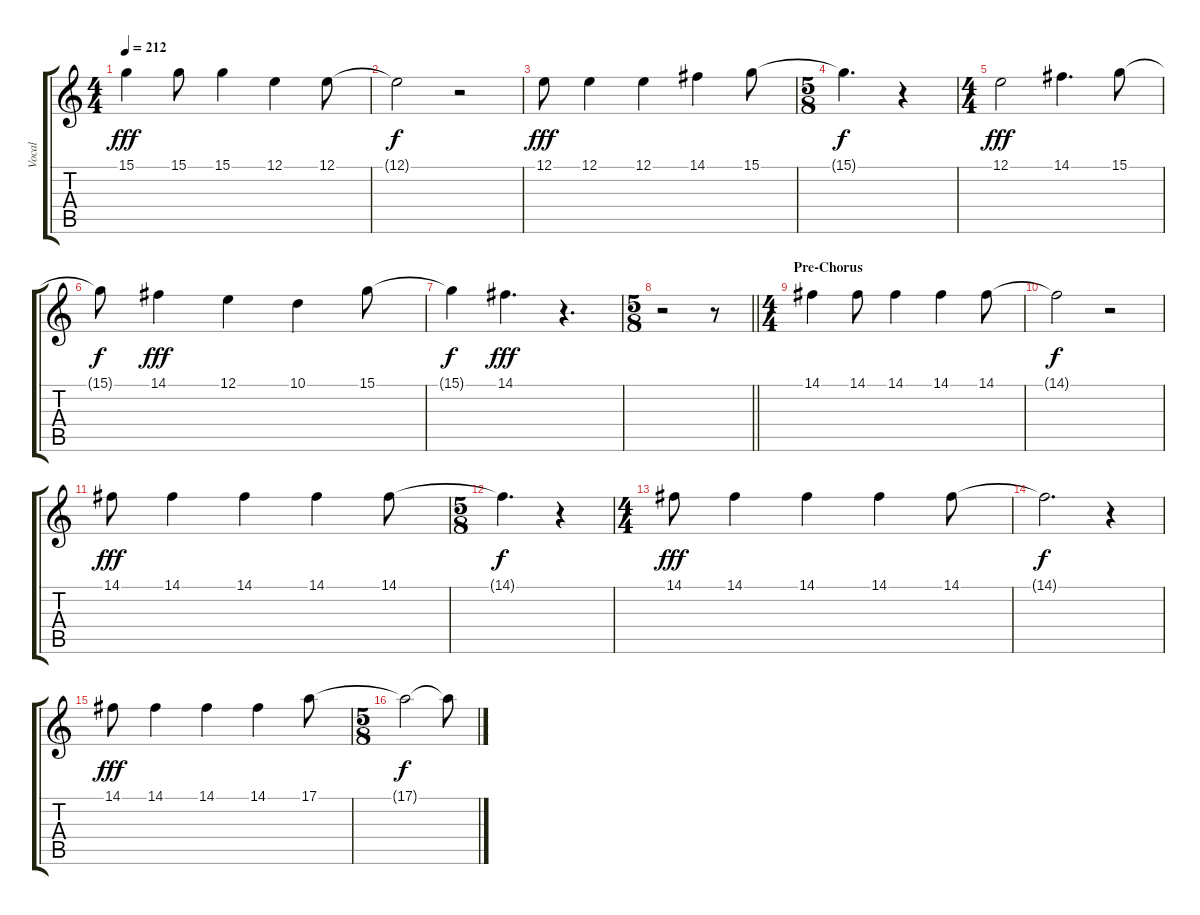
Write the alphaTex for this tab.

\track ("Vocal" "Vocal") {instrument lead1square}
\staff {score tabs}
\tuning (E4 B3 G3 D3 A2 E2) {hide}
\ts (4 4)
\tempo 212
\clef g2
\ks c
15.1.4{dy fff} 15.1.8 15.1.4 12.1.4 12.1.8 |
12.1{t}.2{dy f} r.2 |
12.1.8{dy fff} 12.1.4 12.1.4 14.1.4 15.1.8 |
\ts (5 8)
15.1{t}.4{d dy f} r.4 |
\ts (4 4)
12.1.2{dy fff} 14.1.4{d} 15.1.8 |
15.1{t}.8{dy f} 14.1.4{dy fff} 12.1.4 10.1.4 15.1.8 |
15.1{t}.4{dy f} 14.1.4{d dy fff} r.4{d} |
\ts (5 8)
\barLineRight lightlight
r.2 r.8 |
\ts (4 4)
\section ("" "Pre-Chorus")
14.1.4 14.1.8 14.1.4 14.1.4 14.1.8 |
14.1{t}.2{dy f} r.2 |
14.1.8{dy fff} 14.1.4 14.1.4 14.1.4 14.1.8 |
\ts (5 8)
14.1{t}.4{d dy f} r.4 |
\ts (4 4)
14.1.8{dy fff} 14.1.4 14.1.4 14.1.4 14.1.8 |
14.1{t}.2{d dy f} r.4 |
14.1.8{dy fff} 14.1.4 14.1.4 14.1.4 17.1.8 |
\ts (5 8)
17.1{t}.2{dy f} 17.1{t}.8
